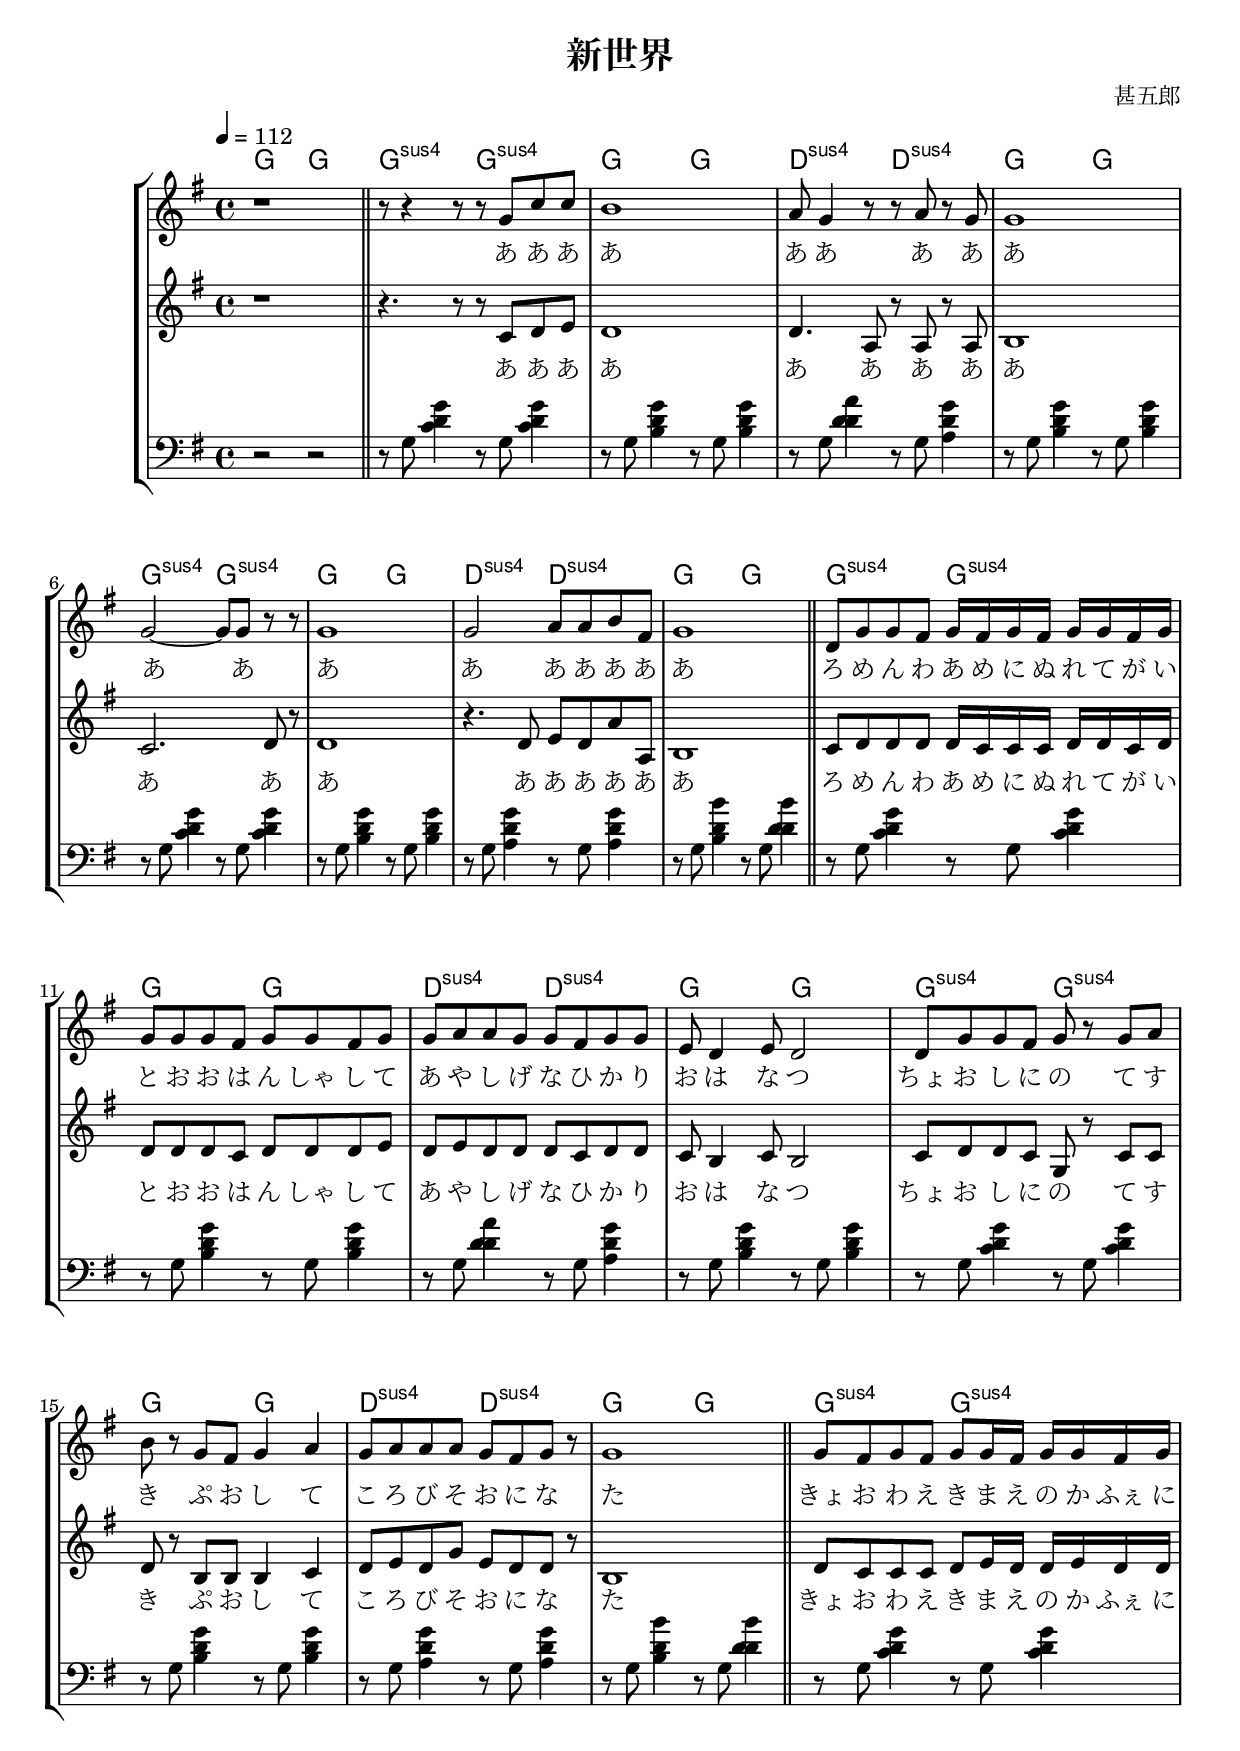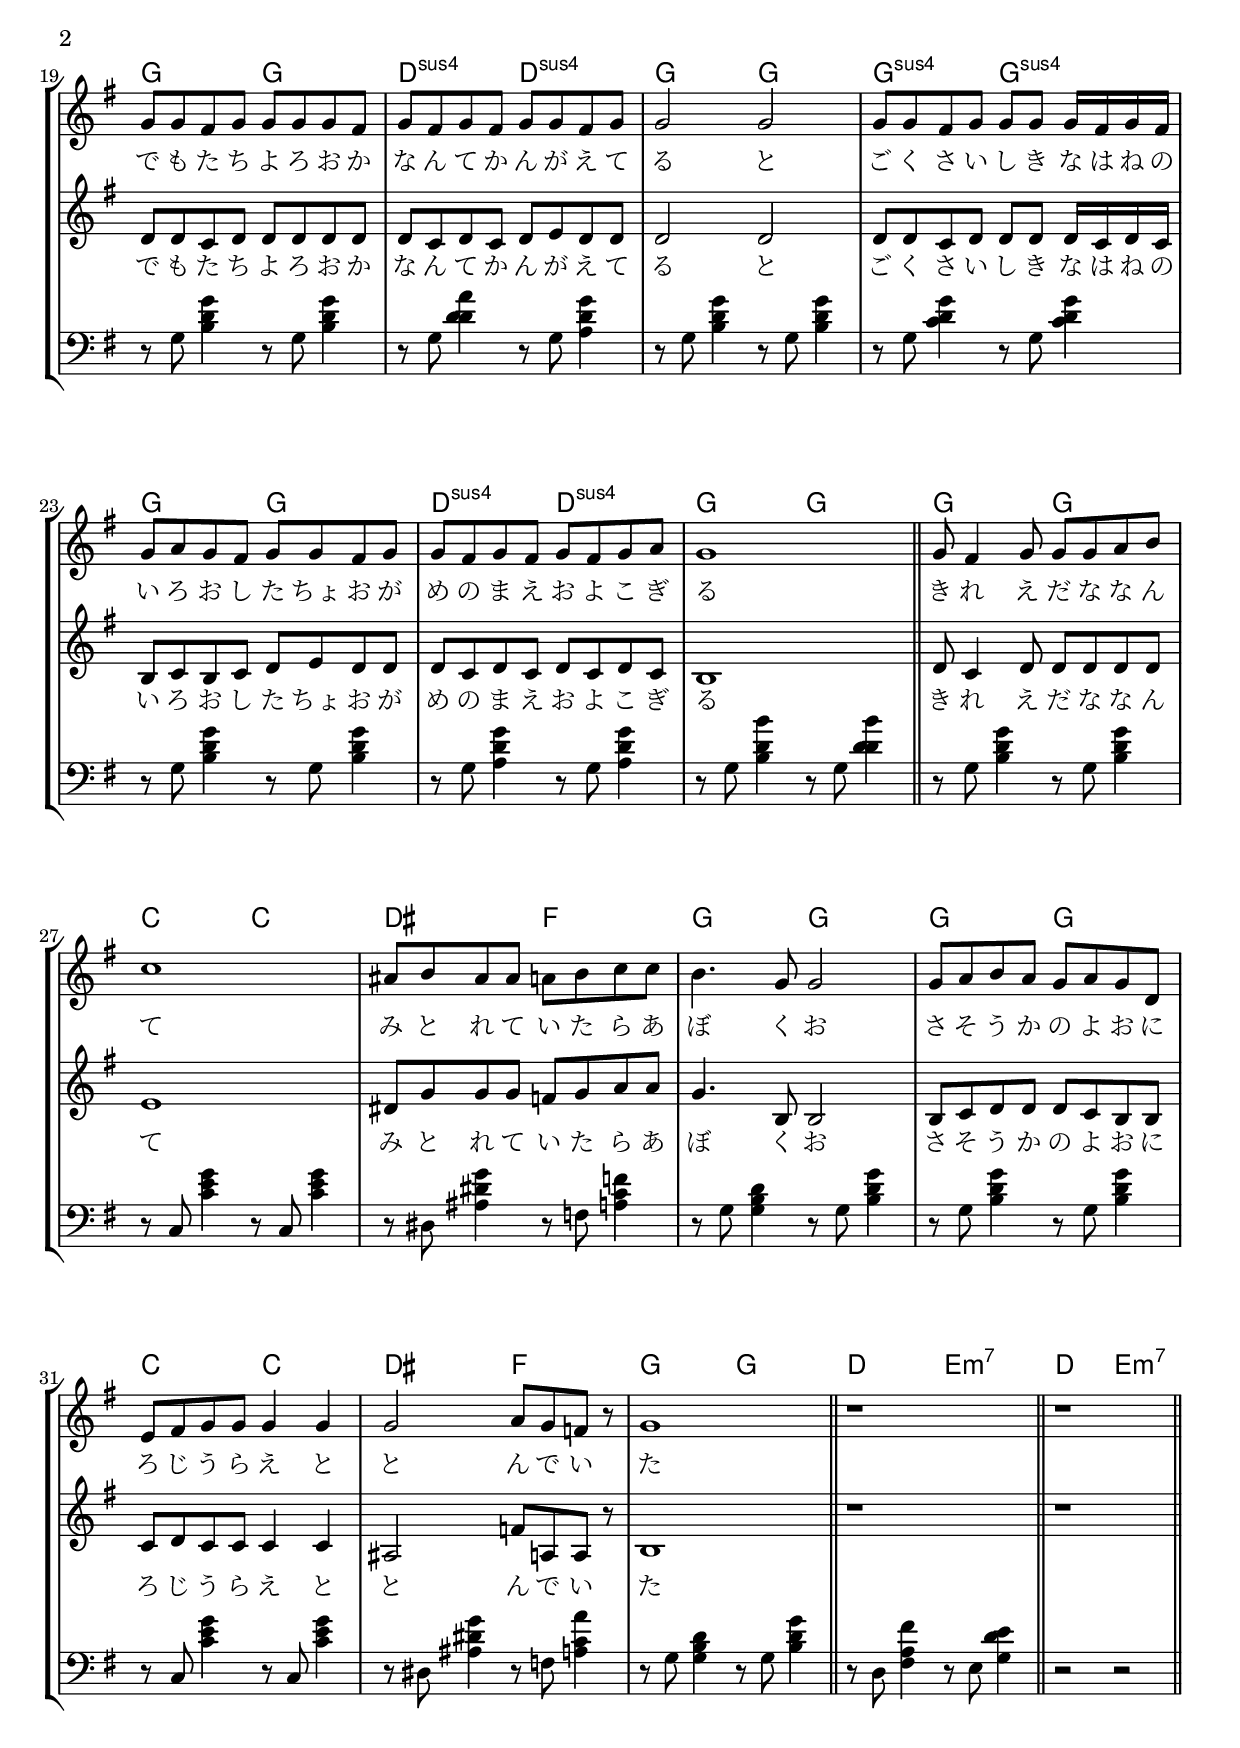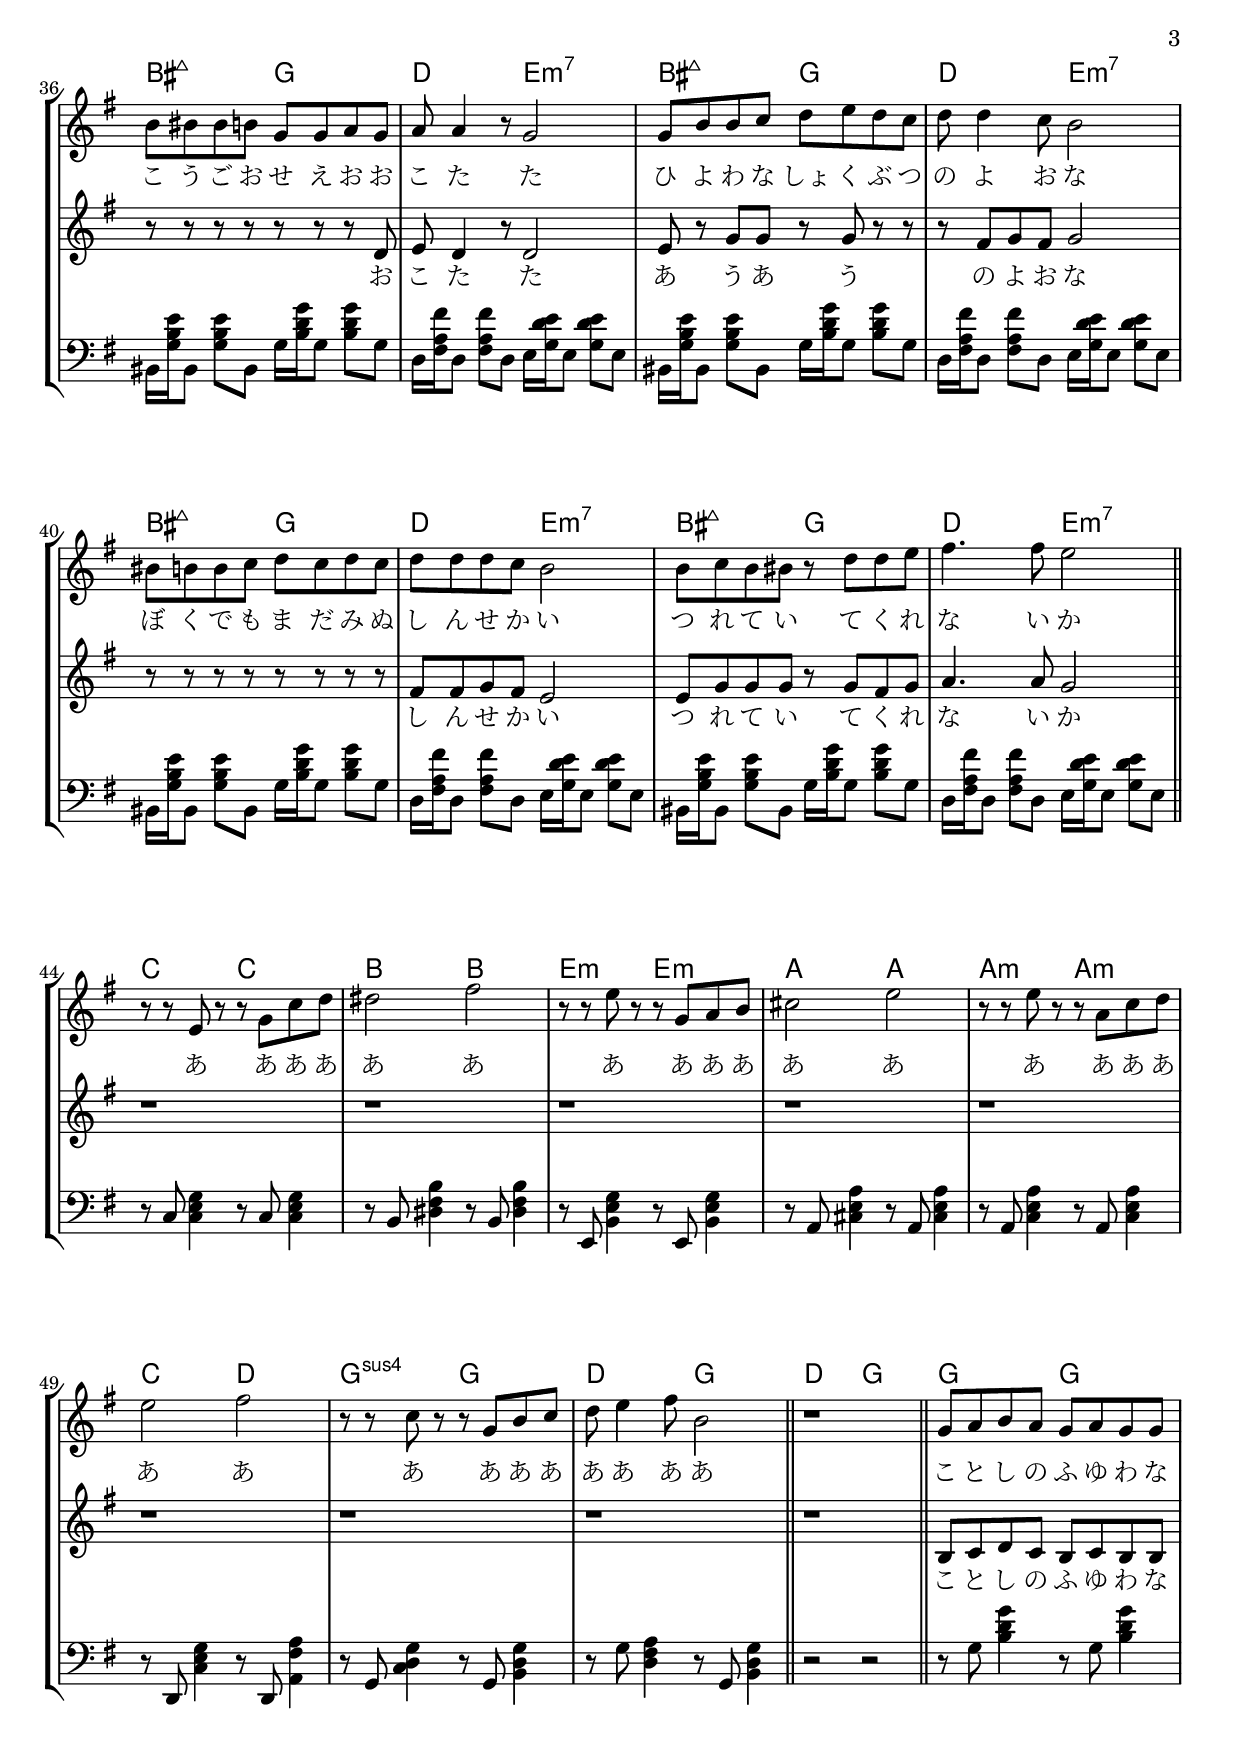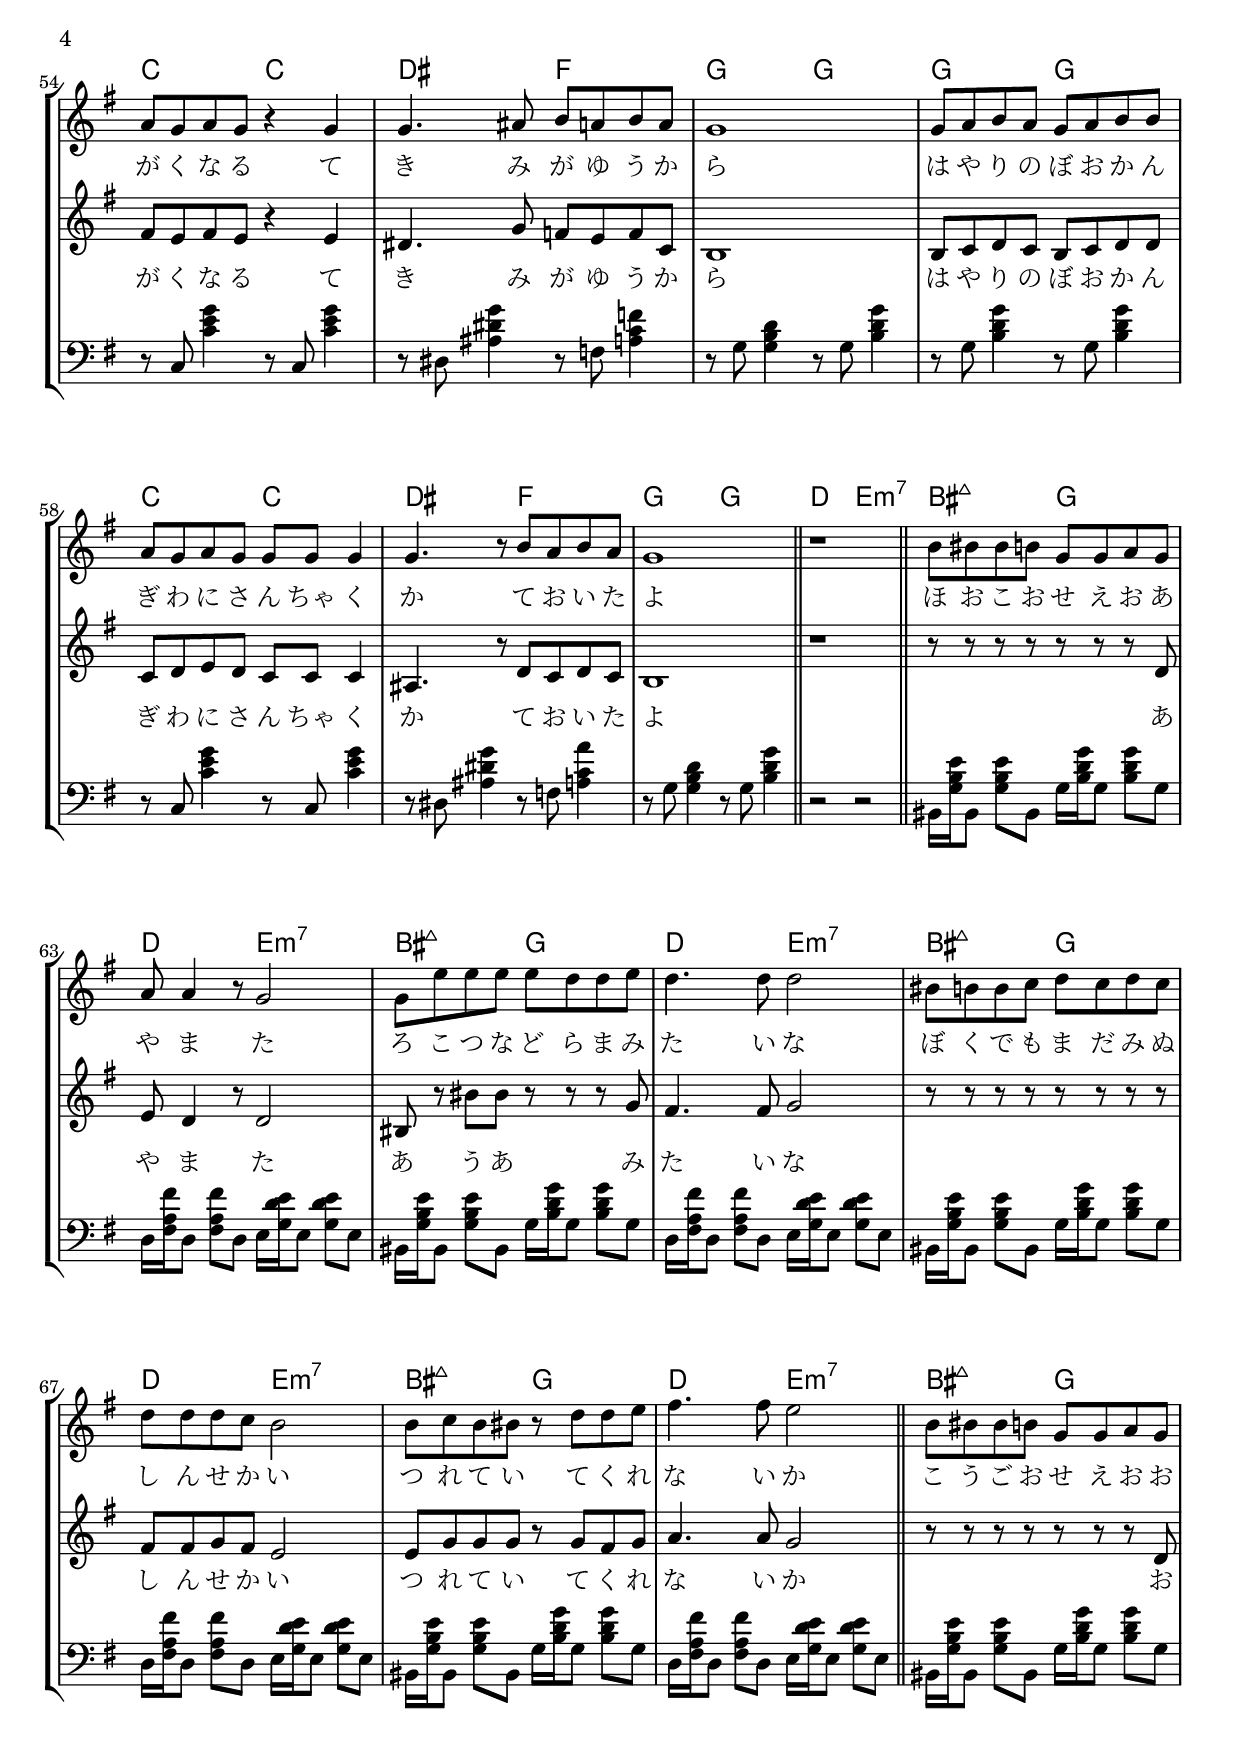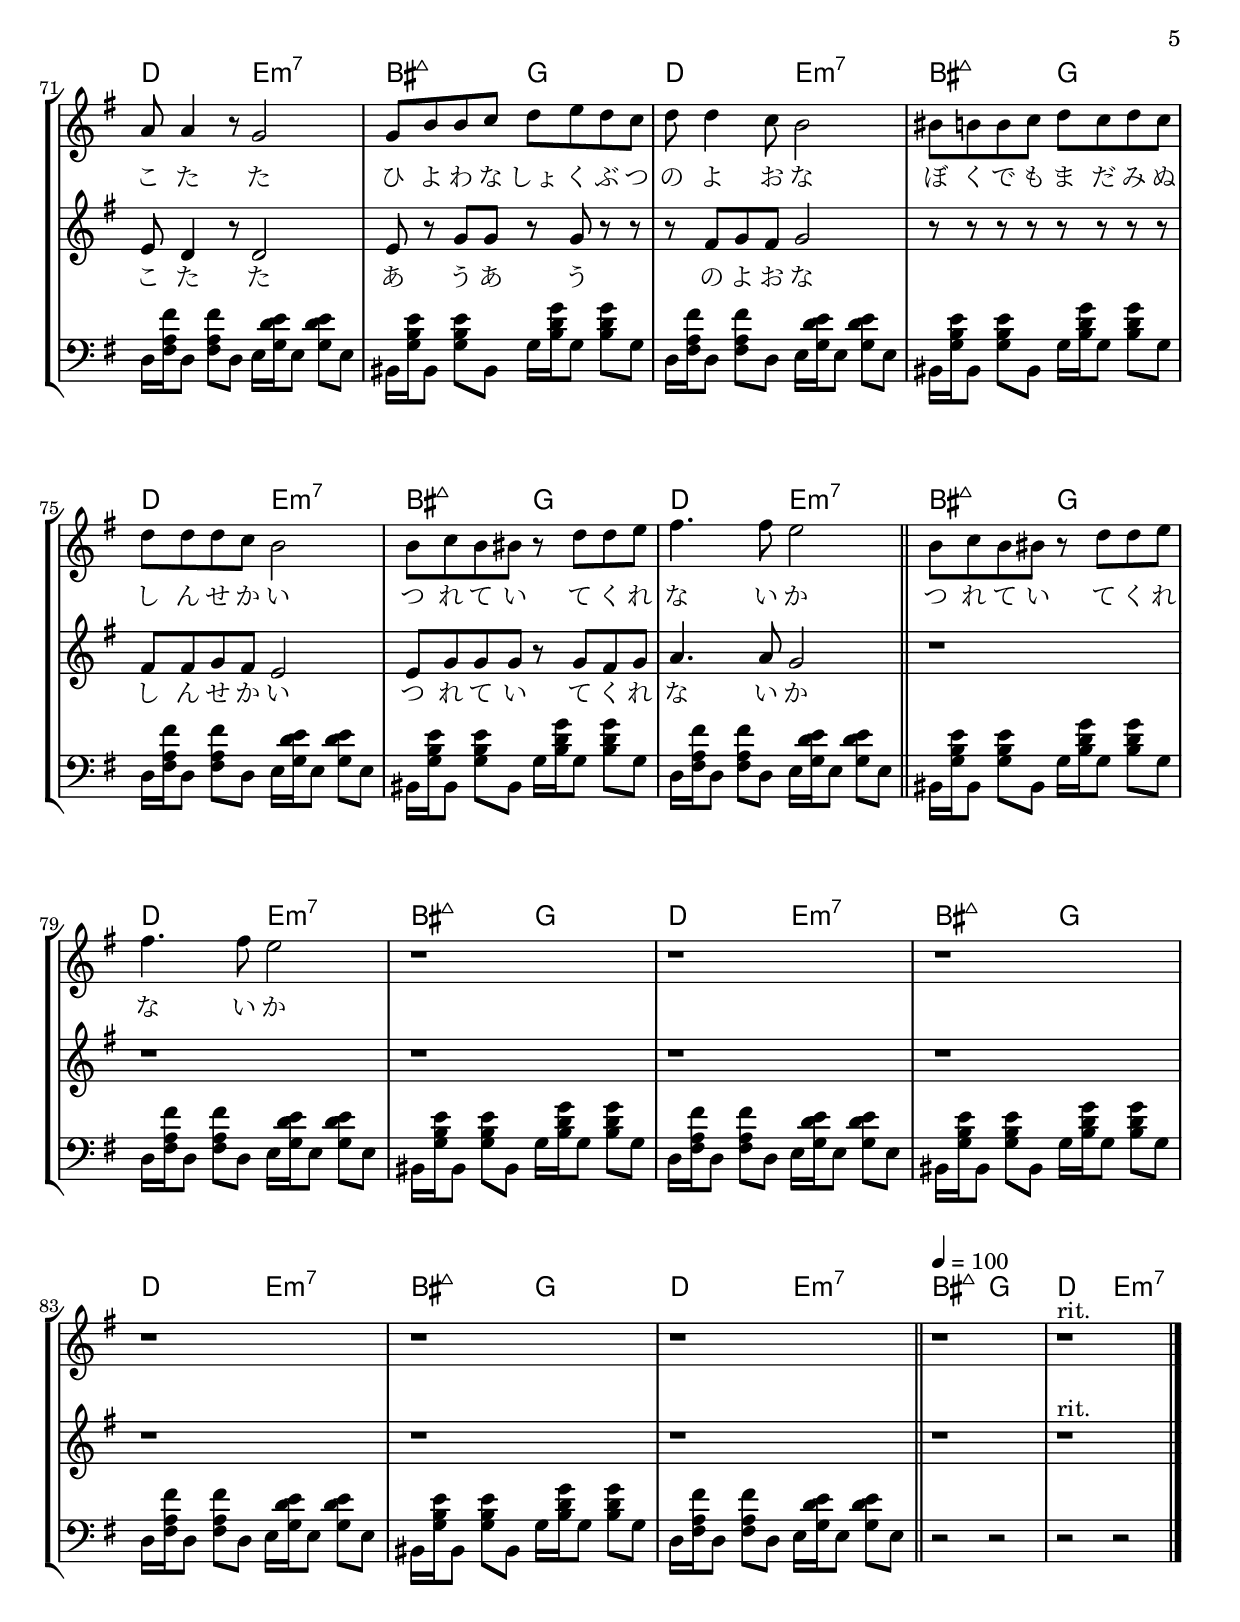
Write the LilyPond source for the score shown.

\version "2.12.1"

\header {
	title = \markup {新世界}
	composer = \markup \center-column {甚五郎}
}

harmony = \chordmode {
	g2 g 

	g:sus4 g:sus4 g g d:sus4 d:sus4 g g g:sus4 g:sus4 g g d:sus4 d:sus4 g g 

	g:sus4 g:sus4 g g d:sus4 d:sus4 g g g:sus4 g:sus4 g g d:sus4 d:sus4 g g 

	g:sus4 g:sus4 g g d:sus4 d:sus4 g g g:sus4 g:sus4 g g d:sus4 d:sus4 g g 

	g g c c dis f g g g g c c dis f g g 

	d e:min7 

	d e:min7 

	bis:maj7 g d e:min7 bis:maj7 g d e:min7 bis:maj7 g d e:min7 bis:maj7 g d e:min7 

	c c b b e:m e:m a a a:m a:m c d g:sus4 g d g 

	d g 

	g g c c dis f g g g g c c dis f g g 

	d e:min7 

	bis:maj7 g d e:min7 bis:maj7 g d e:min7 bis:maj7 g d e:min7 bis:maj7 g d e:min7 

	bis:maj7 g d e:min7 bis:maj7 g d e:min7 bis:maj7 g d e:min7 bis:maj7 g d e:min7 

	bis:maj7 g d e:min7 bis:maj7 g d e:min7 bis:maj7 g d e:min7 bis:maj7 g d e:min7 

	bis:maj7 g d e:min7 
}

melody = {
	\key g \major
	\tempo 4 = 112
	r1   
	\set Staff.midiInstrument = #"Overdriven Guitar"
	r8  r4  r8  r8  g'8  c''8  c''8 
	b'1 
	a'8  g'4  r8  r8  a'8  r8  g'8 
	g'1 
	g'2~g'8  g'8  r8  r8 
	g'1 
	g'2  a'8  a'8  b'8  fis'8 
	g'1
	\set Staff.midiInstrument = #"mmi0.40"
	d'8  g'8  g'8  fis'8  g'16  fis'16  g'16  fis'16  g'16  g'16  fis'16  g'16 
	g'8  g'8  g'8  fis'8  g'8  g'8  fis'8  g'8 
	g'8  a'8  a'8  g'8  g'8  fis'8  g'8  g'8 
	e'8  d'4  e'8  d'2 
	d'8  g'8  g'8  fis'8  g'8  r8  g'8  a'8 
	b'8  r8  g'8  fis'8  g'4  a'4 
	g'8  a'8  a'8  a'8  g'8  fis'8  g'8  r8 
	g'1
	\set Staff.midiInstrument = #"mmi0.40"
	g'8  fis'8  g'8  fis'8  g'8  g'16  fis'16  g'16  g'16  fis'16  g'16 
	g'8  g'8  fis'8  g'8  g'8  g'8  g'8  fis'8 
	g'8  fis'8  g'8  fis'8  g'8  g'8  fis'8  g'8 
	g'2  g'2 
	g'8  g'8  fis'8  g'8  g'8  g'8  g'16  fis'16  g'16  fis'16 
	g'8  a'8  g'8  fis'8  g'8  g'8  fis'8  g'8 
	g'8  fis'8  g'8  fis'8  g'8  fis'8  g'8  a'8 
	g'1
	\set Staff.midiInstrument = #"mmi0.40"
	g'8  fis'4  g'8  g'8  g'8  a'8  b'8 
	c''1 
	ais'8  b'8  ais'8  ais'8  a'8  b'8  c''8  c''8 
	b'4.  g'8  g'2 
	g'8  a'8  b'8  a'8  g'8  a'8  g'8  d'8 
	e'8  fis'8  g'8  g'8  g'4  g'4 
	g'2  a'8  g'8  f'8  r8 
	g'1
	r1   
	r1   
	\set Staff.midiInstrument = #"mmi0.40"
	b'8  bis'8  bis'8  b'8  g'8  g'8  a'8  g'8 
	a'8  a'4  r8  g'2 
	g'8  b'8  b'8  c''8  d''8  e''8  d''8  c''8 
	d''8  d''4  c''8  b'2 
	bis'8  b'8  b'8  c''8  d''8  c''8  d''8  c''8 
	d''8  d''8  d''8  c''8  b'2 
	b'8  c''8  b'8  bis'8  r8  d''8  d''8  e''8 
	fis''4.  fis''8  e''2
	\set Staff.midiInstrument = #"Pad 1 (new age)"
	r8  r8  e'8  r8  r8  g'8  c''8  d''8 
	dis''2  fis''2 
	r8  r8  e''8  r8  r8  g'8  a'8  b'8 
	cis''2  e''2 
	r8  r8  e''8  r8  r8  a'8  c''8  d''8 
	e''2  fis''2 
	r8  r8  c''8  r8  r8  g'8  b'8  c''8 
	d''8  e''4  fis''8  b'2
	r1   
	\set Staff.midiInstrument = #"mmi0.40"
	g'8  a'8  b'8  a'8  g'8  a'8  g'8  g'8 
	a'8  g'8  a'8  g'8  r4  g'4 
	g'4.  ais'8  b'8  a'8  b'8  a'8 
	g'1 
	g'8  a'8  b'8  a'8  g'8  a'8  b'8  b'8 
	a'8  g'8  a'8  g'8  g'8  g'8  g'4 
	g'4.  r8  b'8  a'8  b'8  a'8 
	g'1
	r1   
	\set Staff.midiInstrument = #"mmi0.40"
	b'8  bis'8  bis'8  b'8  g'8  g'8  a'8  g'8 
	a'8  a'4  r8  g'2 
	g'8  e''8  e''8  e''8  e''8  d''8  d''8  e''8 
	d''4.  d''8  d''2 
	bis'8  b'8  b'8  c''8  d''8  c''8  d''8  c''8 
	d''8  d''8  d''8  c''8  b'2 
	b'8  c''8  b'8  bis'8  r8  d''8  d''8  e''8 
	fis''4.  fis''8  e''2
	\set Staff.midiInstrument = #"mmi0.40"
	b'8  bis'8  bis'8  b'8  g'8  g'8  a'8  g'8 
	a'8  a'4  r8  g'2 
	g'8  b'8  b'8  c''8  d''8  e''8  d''8  c''8 
	d''8  d''4  c''8  b'2 
	bis'8  b'8  b'8  c''8  d''8  c''8  d''8  c''8 
	d''8  d''8  d''8  c''8  b'2 
	b'8  c''8  b'8  bis'8  r8  d''8  d''8  e''8 
	fis''4.  fis''8  e''2
	\set Staff.midiInstrument = #"mmi0.40"
	b'8  c''8  b'8  bis'8  r8  d''8  d''8  e''8 
	fis''4.  fis''8  e''2
	r1 r1 r1 r1 r1 r1 	\tempo 4 = 100
	r1 | r1^"rit." \bar "|."
}

words = \lyricmode {
	
	あ  あ  あ  あ  あ  あ  あ  あ  あ  あ  あ  あ  あ  あ  あ  あ  あ  あ  
	ろ  め  ん  わ  あ  め  に  ぬ  れ  て  が  い  と  お  お  は  ん  しゃ  し  て  あ  や  し  げ  な  ひ  か  り  お  は  な  つ  ちょ  お  し  に  の  て  す  き  ぷ  お  し  て  こ  ろ  び  そ  お  に  な  た  
	きょ  お  わ  え  き  ま  え  の  か  ふぇ  に  で  も  た  ち  よ  ろ  お  か  な  ん  て  か  ん  が  え  て  る  と  ご  く  さ  い  し  き  な  は  ね  の  い  ろ  お  し  た  ちょ  お  が  め  の  ま  え  お  よ  こ  ぎ  る  
	き  れ  え  だ  な  な  ん  て  み  と  れ  て  い  た  ら  あ  ぼ  く  お  さ  そ  う  か  の  よ  お  に  ろ  じ  う  ら  え  と  と  ん  で  い  た  
	
	
	こ  う  ご  お  せ  え  お  お  こ  た  た  ひ  よ  わ  な  しょ  く  ぶ  つ  の  よ  お  な  ぼ  く  で  も  ま  だ  み  ぬ  し  ん  せ  か  い  つ  れ  て  い  て  く  れ  な  い  か  
	あ  あ  あ  あ  あ  あ  あ  あ  あ  あ  あ  あ  あ  あ  あ  あ  あ  あ  あ  あ  あ  あ  あ  あ  あ  あ  
	
	こ  と  し  の  ふ  ゆ  わ  な  が  く  な  る  て  き  み  が  ゆ  う  か  ら  は  や  り  の  ぼ  お  か  ん  ぎ  わ  に  さ  ん  ちゃ  く  か  て  お  い  た  よ  
	
	ほ  お  こ  お  せ  え  お  あ  や  ま  た  ろ  こ  つ  な  ど  ら  ま  み  た  い  な  ぼ  く  で  も  ま  だ  み  ぬ  し  ん  せ  か  い  つ  れ  て  い  て  く  れ  な  い  か  
	こ  う  ご  お  せ  え  お  お  こ  た  た  ひ  よ  わ  な  しょ  く  ぶ  つ  の  よ  お  な  ぼ  く  で  も  ま  だ  み  ぬ  し  ん  せ  か  い  つ  れ  て  い  て  く  れ  な  い  か  
	つ  れ  て  い  て  く  れ  な  い  か  
	
}

secondmelody = {
	\key g \major
	\tempo 4 = 112
	r1   
	\set Staff.midiInstrument = #"Overdriven Guitar"
	r4.  r8  r8  c'8  d'8  e'8 
	d'1 
	d'4.  a8  r8  a8  r8  a8 
	b1 
	c'2.  d'8  r8 
	d'1 
	r4.  d'8  e'8  d'8  a'8  a8 
	b1
	\set Staff.midiInstrument = #"mmi0.38"
	c'8  d'8  d'8  d'8  d'16  c'16  c'16  c'16  d'16  d'16  c'16  d'16 
	d'8  d'8  d'8  c'8  d'8  d'8  d'8  e'8 
	d'8  e'8  d'8  d'8  d'8  c'8  d'8  d'8 
	c'8  b4  c'8  b2 
	c'8  d'8  d'8  c'8  g8  r8  c'8  c'8 
	d'8  r8  b8  b8  b4  c'4 
	d'8  e'8  d'8  g'8  e'8  d'8  d'8  r8 
	b1
	\set Staff.midiInstrument = #"mmi0.38"
	d'8  c'8  c'8  c'8  d'8  e'16  d'16  d'16  e'16  d'16  d'16 
	d'8  d'8  c'8  d'8  d'8  d'8  d'8  d'8 
	d'8  c'8  d'8  c'8  d'8  e'8  d'8  d'8 
	d'2  d'2 
	d'8  d'8  c'8  d'8  d'8  d'8  d'16  c'16  d'16  c'16 
	b8  c'8  b8  c'8  d'8  e'8  d'8  d'8 
	d'8  c'8  d'8  c'8  d'8  c'8  d'8  c'8 
	b1
	\set Staff.midiInstrument = #"mmi0.38"
	d'8  c'4  d'8  d'8  d'8  d'8  d'8 
	e'1 
	dis'8  g'8  g'8  g'8  f'8  g'8  a'8  a'8 
	g'4.  b8  b2 
	b8  c'8  d'8  d'8  d'8  c'8  b8  b8 
	c'8  d'8  c'8  c'8  c'4  c'4 
	ais2  f'8  a8  a8  r8 
	b1
	r1   
	r1   
	\set Staff.midiInstrument = #"mmi0.38"
	r8  r8  r8  r8  r8  r8  r8  d'8 
	e'8  d'4  r8  d'2 
	e'8  r8  g'8  g'8  r8  g'8  r8  r8 
	r8  fis'8  g'8  fis'8  g'2 
	r8  r8  r8  r8  r8  r8  r8  r8 
	fis'8  fis'8  g'8  fis'8  e'2 
	e'8  g'8  g'8  g'8  r8  g'8  fis'8  g'8 
	a'4.  a'8  g'2
	r1 | r1 | r1 | r1 | r1 | r1 | r1 | r1   
	r1   
	\set Staff.midiInstrument = #"mmi0.38"
	b8  c'8  d'8  c'8  b8  c'8  b8  b8 
	fis'8  e'8  fis'8  e'8  r4  e'4 
	dis'4.  g'8  f'8  e'8  f'8  c'8 
	b1 
	b8  c'8  d'8  c'8  b8  c'8  d'8  d'8 
	c'8  d'8  e'8  d'8  c'8  c'8  c'4 
	ais4.  r8  d'8  c'8  d'8  c'8 
	b1
	r1   
	\set Staff.midiInstrument = #"mmi0.38"
	r8  r8  r8  r8  r8  r8  r8  d'8 
	e'8  d'4  r8  d'2 
	bis8  r8  bis'8  bis'8  r8  r8  r8  g'8 
	fis'4.  fis'8  g'2 
	r8  r8  r8  r8  r8  r8  r8  r8 
	fis'8  fis'8  g'8  fis'8  e'2 
	e'8  g'8  g'8  g'8  r8  g'8  fis'8  g'8 
	a'4.  a'8  g'2
	\set Staff.midiInstrument = #"mmi0.38"
	r8  r8  r8  r8  r8  r8  r8  d'8 
	e'8  d'4  r8  d'2 
	e'8  r8  g'8  g'8  r8  g'8  r8  r8 
	r8  fis'8  g'8  fis'8  g'2 
	r8  r8  r8  r8  r8  r8  r8  r8 
	fis'8  fis'8  g'8  fis'8  e'2 
	e'8  g'8  g'8  g'8  r8  g'8  fis'8  g'8 
	a'4.  a'8  g'2
	r1 | r1 | r1 | r1 | r1 | r1 | r1 | r1   
	\tempo 4 = 100
	r1 | r1^"rit." \bar "|."
}

secondwords = \lyricmode {
	
	あ  あ  あ  あ  あ  あ  あ  あ  あ  あ  あ  あ  あ  あ  あ  あ  あ  あ  
	ろ  め  ん  わ  あ  め  に  ぬ  れ  て  が  い  と  お  お  は  ん  しゃ  し  て  あ  や  し  げ  な  ひ  か  り  お  は  な  つ  ちょ  お  し  に  の  て  す  き  ぷ  お  し  て  こ  ろ  び  そ  お  に  な  た  
	きょ  お  わ  え  き  ま  え  の  か  ふぇ  に  で  も  た  ち  よ  ろ  お  か  な  ん  て  か  ん  が  え  て  る  と  ご  く  さ  い  し  き  な  は  ね  の  い  ろ  お  し  た  ちょ  お  が  め  の  ま  え  お  よ  こ  ぎ  る  
	き  れ  え  だ  な  な  ん  て  み  と  れ  て  い  た  ら  あ  ぼ  く  お  さ  そ  う  か  の  よ  お  に  ろ  じ  う  ら  え  と  と  ん  で  い  た  
	
	
	お  こ  た  た  あ  う  あ  う  の  よ  お  な  し  ん  せ  か  い  つ  れ  て  い  て  く  れ  な  い  か  
	
	
	こ  と  し  の  ふ  ゆ  わ  な  が  く  な  る  て  き  み  が  ゆ  う  か  ら  は  や  り  の  ぼ  お  か  ん  ぎ  わ  に  さ  ん  ちゃ  く  か  て  お  い  た  よ  
	
	あ  や  ま  た  あ  う  あ  み  た  い  な  し  ん  せ  か  い  つ  れ  て  い  て  く  れ  な  い  か  
	お  こ  た  た  あ  う  あ  う  の  よ  お  な  し  ん  せ  か  い  つ  れ  て  い  て  く  れ  な  い  か  
	
	
}

tempochange = {
	\tempo 4 = 112
	r1 \bar "||"
	\tempo 4 = 112
	r1 | r1 | r1 | r1 | r1 | r1 | r1 | r1 \bar "||"
	\tempo 4 = 112
	r1 | r1 | r1 | r1 | r1 | r1 | r1 | r1 \bar "||"
	\tempo 4 = 112
	r1 | r1 | r1 | r1 | r1 | r1 | r1 | r1 \bar "||"
	\tempo 4 = 112
	r1 | r1 | r1 | r1 | r1 | r1 | r1 | r1 \bar "||"
	\tempo 4 = 112
	r1 \bar "||"
	\tempo 4 = 112
	r1 \bar "||"
	\tempo 4 = 112
	r1 | r1 | r1 | r1 | r1 | r1 | r1 | r1 \bar "||"
	\tempo 4 = 112
	r1 | r1 | r1 | r1 | r1 | r1 | r1 | r1 \bar "||"
	\tempo 4 = 112
	r1 \bar "||"
	\tempo 4 = 112
	r1 | r1 | r1 | r1 | r1 | r1 | r1 | r1 \bar "||"
	\tempo 4 = 112
	r1 \bar "||"
	\tempo 4 = 112
	r1 | r1 | r1 | r1 | r1 | r1 | r1 | r1 \bar "||"
	\tempo 4 = 112
	r1 | r1 | r1 | r1 | r1 | r1 | r1 | r1 \bar "||"
	\tempo 4 = 112
	r1 | r1 | r1 | r1 | r1 | r1 | r1 | r1 \bar "||"
	\tempo 4 = 100
	r1 | \tempo 4 = 75 r2 \tempo 4 = 66 r2 \bar "|."
}

mainacc = {
	\clef bass
	\set Staff.midiInstrument = #"Acoustic grand"
	\key g \major
	\tempo 4 = 112
	r2
	r2
	\bar "||"

	\set Staff.midiInstrument = #"Fretless Bass"
	r8 g <c' d' g'>4
	r8 g <c' d' g'>4
	r8 g <b d' g'>4
	r8 g <b d' g'>4
	r8 g <d' d' a'>4
	r8 g <a d' g'>4
	r8 g <b d' g'>4
	r8 g <b d' g'>4
	r8 g <c' d' g'>4
	r8 g <c' d' g'>4
	r8 g <b d' g'>4
	r8 g <b d' g'>4
	r8 g <a d' g'>4
	r8 g <a d' g'>4
	r8 g <b d' b'>4
	r8 g <d' d' b'>4
	\bar "||"

	\set Staff.midiInstrument = #"Fretless Bass"
	r8 g <c' d' g'>4
	r8 g <c' d' g'>4
	r8 g <b d' g'>4
	r8 g <b d' g'>4
	r8 g <d' d' a'>4
	r8 g <a d' g'>4
	r8 g <b d' g'>4
	r8 g <b d' g'>4
	r8 g <c' d' g'>4
	r8 g <c' d' g'>4
	r8 g <b d' g'>4
	r8 g <b d' g'>4
	r8 g <a d' g'>4
	r8 g <a d' g'>4
	r8 g <b d' b'>4
	r8 g <d' d' b'>4
	\bar "||"

	\set Staff.midiInstrument = #"Fretless Bass"
	r8 g <c' d' g'>4
	r8 g <c' d' g'>4
	r8 g <b d' g'>4
	r8 g <b d' g'>4
	r8 g <d' d' a'>4
	r8 g <a d' g'>4
	r8 g <b d' g'>4
	r8 g <b d' g'>4
	r8 g <c' d' g'>4
	r8 g <c' d' g'>4
	r8 g <b d' g'>4
	r8 g <b d' g'>4
	r8 g <a d' g'>4
	r8 g <a d' g'>4
	r8 g <b d' b'>4
	r8 g <d' d' b'>4
	\bar "||"

	\set Staff.midiInstrument = #"Fretless Bass"
	r8 g <b d' g'>4
	r8 g <b d' g'>4
	r8 c <c' e' g'>4
	r8 c <c' e' g'>4
	r8 dis <ais dis' g'>4
	r8 f <a c' f'>4
	r8 g <g b d'>4
	r8 g <b d' g'>4
	r8 g <b d' g'>4
	r8 g <b d' g'>4
	r8 c <c' e' g'>4
	r8 c <c' e' g'>4
	r8 dis <ais dis' g'>4
	r8 f <a c' a'>4
	r8 g <g b d'>4
	r8 g <b d' g'>4
	\bar "||"

	\set Staff.midiInstrument = #"Fretless Bass"
	r8 d <fis a fis'>4
	r8 e <g d' e'>4
	\bar "||"

	\set Staff.midiInstrument = #"Acoustic grand"
	r2
	r2
	\bar "||"

	\set Staff.midiInstrument = #"Fretless Bass"
	bis,16 <g b e'>16 bis,8 <g b e'>8 bis,8
	g16 <b d' g'>16 g8 <b d' g'>8 g8
	d16 <fis a fis'>16 d8 <fis a fis'>8 d8
	e16 <g d' e'>16 e8 <g d' e'>8 e8
	bis,16 <g b e'>16 bis,8 <g b e'>8 bis,8
	g16 <b d' g'>16 g8 <b d' g'>8 g8
	d16 <fis a fis'>16 d8 <fis a fis'>8 d8
	e16 <g d' e'>16 e8 <g d' e'>8 e8
	bis,16 <g b e'>16 bis,8 <g b e'>8 bis,8
	g16 <b d' g'>16 g8 <b d' g'>8 g8
	d16 <fis a fis'>16 d8 <fis a fis'>8 d8
	e16 <g d' e'>16 e8 <g d' e'>8 e8
	bis,16 <g b e'>16 bis,8 <g b e'>8 bis,8
	g16 <b d' g'>16 g8 <b d' g'>8 g8
	d16 <fis a fis'>16 d8 <fis a fis'>8 d8
	e16 <g d' e'>16 e8 <g d' e'>8 e8
	\bar "||"

	\set Staff.midiInstrument = #"Fretless Bass"
	r8 c <c e g>4
	r8 c <c e g>4
	r8 b, <dis fis b>4
	r8 b, <dis fis b>4
	r8 e, <b, e g>4
	r8 e, <b, e g>4
	r8 a, <cis e a>4
	r8 a, <cis e a>4
	r8 a, <c e a>4
	r8 a, <c e a>4
	r8 d, <c e g>4
	r8 d, <a, fis a>4
	r8 g, <c d g>4
	r8 g, <b, d g>4
	r8 g <d fis a>4
	r8 g, <b, d g>4
	\bar "||"

	\set Staff.midiInstrument = #"Acoustic grand"
	r2
	r2
	\bar "||"

	\set Staff.midiInstrument = #"Fretless Bass"
	r8 g <b d' g'>4
	r8 g <b d' g'>4
	r8 c <c' e' g'>4
	r8 c <c' e' g'>4
	r8 dis <ais dis' g'>4
	r8 f <a c' f'>4
	r8 g <g b d'>4
	r8 g <b d' g'>4
	r8 g <b d' g'>4
	r8 g <b d' g'>4
	r8 c <c' e' g'>4
	r8 c <c' e' g'>4
	r8 dis <ais dis' g'>4
	r8 f <a c' a'>4
	r8 g <g b d'>4
	r8 g <b d' g'>4
	\bar "||"

	\set Staff.midiInstrument = #"Acoustic grand"
	r2
	r2
	\bar "||"

	\set Staff.midiInstrument = #"Fretless Bass"
	bis,16 <g b e'>16 bis,8 <g b e'>8 bis,8
	g16 <b d' g'>16 g8 <b d' g'>8 g8
	d16 <fis a fis'>16 d8 <fis a fis'>8 d8
	e16 <g d' e'>16 e8 <g d' e'>8 e8
	bis,16 <g b e'>16 bis,8 <g b e'>8 bis,8
	g16 <b d' g'>16 g8 <b d' g'>8 g8
	d16 <fis a fis'>16 d8 <fis a fis'>8 d8
	e16 <g d' e'>16 e8 <g d' e'>8 e8
	bis,16 <g b e'>16 bis,8 <g b e'>8 bis,8
	g16 <b d' g'>16 g8 <b d' g'>8 g8
	d16 <fis a fis'>16 d8 <fis a fis'>8 d8
	e16 <g d' e'>16 e8 <g d' e'>8 e8
	bis,16 <g b e'>16 bis,8 <g b e'>8 bis,8
	g16 <b d' g'>16 g8 <b d' g'>8 g8
	d16 <fis a fis'>16 d8 <fis a fis'>8 d8
	e16 <g d' e'>16 e8 <g d' e'>8 e8
	\bar "||"

	\set Staff.midiInstrument = #"Fretless Bass"
	bis,16 <g b e'>16 bis,8 <g b e'>8 bis,8
	g16 <b d' g'>16 g8 <b d' g'>8 g8
	d16 <fis a fis'>16 d8 <fis a fis'>8 d8
	e16 <g d' e'>16 e8 <g d' e'>8 e8
	bis,16 <g b e'>16 bis,8 <g b e'>8 bis,8
	g16 <b d' g'>16 g8 <b d' g'>8 g8
	d16 <fis a fis'>16 d8 <fis a fis'>8 d8
	e16 <g d' e'>16 e8 <g d' e'>8 e8
	bis,16 <g b e'>16 bis,8 <g b e'>8 bis,8
	g16 <b d' g'>16 g8 <b d' g'>8 g8
	d16 <fis a fis'>16 d8 <fis a fis'>8 d8
	e16 <g d' e'>16 e8 <g d' e'>8 e8
	bis,16 <g b e'>16 bis,8 <g b e'>8 bis,8
	g16 <b d' g'>16 g8 <b d' g'>8 g8
	d16 <fis a fis'>16 d8 <fis a fis'>8 d8
	e16 <g d' e'>16 e8 <g d' e'>8 e8
	\bar "||"

	\set Staff.midiInstrument = #"Fretless Bass"
	bis,16 <g b e'>16 bis,8 <g b e'>8 bis,8
	g16 <b d' g'>16 g8 <b d' g'>8 g8
	d16 <fis a fis'>16 d8 <fis a fis'>8 d8
	e16 <g d' e'>16 e8 <g d' e'>8 e8
	bis,16 <g b e'>16 bis,8 <g b e'>8 bis,8
	g16 <b d' g'>16 g8 <b d' g'>8 g8
	d16 <fis a fis'>16 d8 <fis a fis'>8 d8
	e16 <g d' e'>16 e8 <g d' e'>8 e8
	bis,16 <g b e'>16 bis,8 <g b e'>8 bis,8
	g16 <b d' g'>16 g8 <b d' g'>8 g8
	d16 <fis a fis'>16 d8 <fis a fis'>8 d8
	e16 <g d' e'>16 e8 <g d' e'>8 e8
	bis,16 <g b e'>16 bis,8 <g b e'>8 bis,8
	g16 <b d' g'>16 g8 <b d' g'>8 g8
	d16 <fis a fis'>16 d8 <fis a fis'>8 d8
	e16 <g d' e'>16 e8 <g d' e'>8 e8
	\bar "||"

	\set Staff.midiInstrument = #"Acoustic grand"
	\tempo 4 = 100
	r2
	r2
	r2
	r2
	\bar "|."
}

subacc = {
	\clef bass
	\set Staff.midiInstrument = #"Acoustic grand"
	\key g \major
	\tempo 4 = 112
	r2
	r2
	\bar "||"

	\set Staff.midiInstrument = #"Kalimba"
	g8 g'16 d'16   c'16 d'16 g'16 d'16
	g8 g'16 d'16   c'16 d'16 g'16 d'16
	g8 g'16 d'16   b16 d'16 g'16 d'16
	g8 g'16 d'16   b16 d'16 g'16 d'16
	g8 a'16 d'16   d'16 d'16 a'16 d'16
	g8 g'16 d'16   a16 d'16 g'16 d'16
	g8 g'16 d'16   b16 d'16 g'16 d'16
	g8 g'16 d'16   b16 d'16 g'16 d'16
	g8 g'16 d'16   c'16 d'16 g'16 d'16
	g8 g'16 d'16   c'16 d'16 g'16 d'16
	g8 g'16 d'16   b16 d'16 g'16 d'16
	g8 g'16 d'16   b16 d'16 g'16 d'16
	g8 g'16 d'16   a16 d'16 g'16 d'16
	g8 g'16 d'16   a16 d'16 g'16 d'16
	g8 b'16 d'16   b16 d'16 b'16 d'16
	g8 b'16 d'16   d'16 d'16 b'16 d'16
	\bar "||"

	\set Staff.midiInstrument = #"Kalimba"
	g8 g'16 d'16   c'16 d'16 g'16 d'16
	g8 g'16 d'16   c'16 d'16 g'16 d'16
	g8 g'16 d'16   b16 d'16 g'16 d'16
	g8 g'16 d'16   b16 d'16 g'16 d'16
	g8 a'16 d'16   d'16 d'16 a'16 d'16
	g8 g'16 d'16   a16 d'16 g'16 d'16
	g8 g'16 d'16   b16 d'16 g'16 d'16
	g8 g'16 d'16   b16 d'16 g'16 d'16
	g8 g'16 d'16   c'16 d'16 g'16 d'16
	g8 g'16 d'16   c'16 d'16 g'16 d'16
	g8 g'16 d'16   b16 d'16 g'16 d'16
	g8 g'16 d'16   b16 d'16 g'16 d'16
	g8 g'16 d'16   a16 d'16 g'16 d'16
	g8 g'16 d'16   a16 d'16 g'16 d'16
	g8 b'16 d'16   b16 d'16 b'16 d'16
	g8 b'16 d'16   d'16 d'16 b'16 d'16
	\bar "||"

	\set Staff.midiInstrument = #"Kalimba"
	g8 g'16 d'16   c'16 d'16 g'16 d'16
	g8 g'16 d'16   c'16 d'16 g'16 d'16
	g8 g'16 d'16   b16 d'16 g'16 d'16
	g8 g'16 d'16   b16 d'16 g'16 d'16
	g8 a'16 d'16   d'16 d'16 a'16 d'16
	g8 g'16 d'16   a16 d'16 g'16 d'16
	g8 g'16 d'16   b16 d'16 g'16 d'16
	g8 g'16 d'16   b16 d'16 g'16 d'16
	g8 g'16 d'16   c'16 d'16 g'16 d'16
	g8 g'16 d'16   c'16 d'16 g'16 d'16
	g8 g'16 d'16   b16 d'16 g'16 d'16
	g8 g'16 d'16   b16 d'16 g'16 d'16
	g8 g'16 d'16   a16 d'16 g'16 d'16
	g8 g'16 d'16   a16 d'16 g'16 d'16
	g8 b'16 d'16   b16 d'16 b'16 d'16
	g8 b'16 d'16   d'16 d'16 b'16 d'16
	\bar "||"

	\set Staff.midiInstrument = #"Kalimba"
	g8 g'16 d'16   b16 d'16 g'16 d'16
	g8 g'16 d'16   b16 d'16 g'16 d'16
	c8 g'16 e'16   c'16 e'16 g'16 e'16
	c8 g'16 e'16   c'16 e'16 g'16 e'16
	dis8 g'16 dis'16   ais16 dis'16 g'16 dis'16
	f8 f'16 c'16   a16 c'16 f'16 c'16
	g8 d'16 b16   g16 b16 d'16 b16
	g8 g'16 d'16   b16 d'16 g'16 d'16
	g8 g'16 d'16   b16 d'16 g'16 d'16
	g8 g'16 d'16   b16 d'16 g'16 d'16
	c8 g'16 e'16   c'16 e'16 g'16 e'16
	c8 g'16 e'16   c'16 e'16 g'16 e'16
	dis8 g'16 dis'16   ais16 dis'16 g'16 dis'16
	f8 a'16 c'16   a16 c'16 a'16 c'16
	g8 d'16 b16   g16 b16 d'16 b16
	g8 g'16 d'16   b16 d'16 g'16 d'16
	\bar "||"

	\set Staff.midiInstrument = #"Acoustic grand"
	r2
	r2
	\bar "||"

	\set Staff.midiInstrument = #"Acoustic grand"
	r2
	r2
	\bar "||"

	\set Staff.midiInstrument = #"Kalimba"
	bis,8 e'16 b16   g16 b16 e'16 b16
	g8 g'16 d'16   b16 d'16 g'16 d'16
	d8 fis'16 a16   fis16 a16 fis'16 a16
	e8 e'16 d'16   g16 d'16 e'16 d'16
	bis,8 e'16 b16   g16 b16 e'16 b16
	g8 g'16 d'16   b16 d'16 g'16 d'16
	d8 fis'16 a16   fis16 a16 fis'16 a16
	e8 e'16 d'16   g16 d'16 e'16 d'16
	bis,8 e'16 b16   g16 b16 e'16 b16
	g8 g'16 d'16   b16 d'16 g'16 d'16
	d8 fis'16 a16   fis16 a16 fis'16 a16
	e8 e'16 d'16   g16 d'16 e'16 d'16
	bis,8 e'16 b16   g16 b16 e'16 b16
	g8 g'16 d'16   b16 d'16 g'16 d'16
	d8 fis'16 a16   fis16 a16 fis'16 a16
	e8 e'16 d'16   g16 d'16 e'16 d'16
	\bar "||"

	\set Staff.midiInstrument = #"Kalimba"
	c8 g16 e16   c16 e16 g16 e16
	c8 g16 e16   c16 e16 g16 e16
	b,8 b16 fis16   dis16 fis16 b16 fis16
	b,8 b16 fis16   dis16 fis16 b16 fis16
	e,8 g16 e16   b,16 e16 g16 e16
	e,8 g16 e16   b,16 e16 g16 e16
	a,8 a16 e16   cis16 e16 a16 e16
	a,8 a16 e16   cis16 e16 a16 e16
	a,8 a16 e16   c16 e16 a16 e16
	a,8 a16 e16   c16 e16 a16 e16
	d,8 g16 e16   c16 e16 g16 e16
	d,8 a16 fis16   a,16 fis16 a16 fis16
	g,8 g16 d16   c16 d16 g16 d16
	g,8 g16 d16   b,16 d16 g16 d16
	g8 a16 fis16   d16 fis16 a16 fis16
	g,8 g16 d16   b,16 d16 g16 d16
	\bar "||"

	\set Staff.midiInstrument = #"Acoustic grand"
	r2
	r2
	\bar "||"

	\set Staff.midiInstrument = #"Kalimba"
	g8 g'16 d'16   b16 d'16 g'16 d'16
	g8 g'16 d'16   b16 d'16 g'16 d'16
	c8 g'16 e'16   c'16 e'16 g'16 e'16
	c8 g'16 e'16   c'16 e'16 g'16 e'16
	dis8 g'16 dis'16   ais16 dis'16 g'16 dis'16
	f8 f'16 c'16   a16 c'16 f'16 c'16
	g8 d'16 b16   g16 b16 d'16 b16
	g8 g'16 d'16   b16 d'16 g'16 d'16
	g8 g'16 d'16   b16 d'16 g'16 d'16
	g8 g'16 d'16   b16 d'16 g'16 d'16
	c8 g'16 e'16   c'16 e'16 g'16 e'16
	c8 g'16 e'16   c'16 e'16 g'16 e'16
	dis8 g'16 dis'16   ais16 dis'16 g'16 dis'16
	f8 a'16 c'16   a16 c'16 a'16 c'16
	g8 d'16 b16   g16 b16 d'16 b16
	g8 g'16 d'16   b16 d'16 g'16 d'16
	\bar "||"

	\set Staff.midiInstrument = #"Acoustic grand"
	r2
	r2
	\bar "||"

	\set Staff.midiInstrument = #"Kalimba"
	bis,8 e'16 b16   g16 b16 e'16 b16
	g8 g'16 d'16   b16 d'16 g'16 d'16
	d8 fis'16 a16   fis16 a16 fis'16 a16
	e8 e'16 d'16   g16 d'16 e'16 d'16
	bis,8 e'16 b16   g16 b16 e'16 b16
	g8 g'16 d'16   b16 d'16 g'16 d'16
	d8 fis'16 a16   fis16 a16 fis'16 a16
	e8 e'16 d'16   g16 d'16 e'16 d'16
	bis,8 e'16 b16   g16 b16 e'16 b16
	g8 g'16 d'16   b16 d'16 g'16 d'16
	d8 fis'16 a16   fis16 a16 fis'16 a16
	e8 e'16 d'16   g16 d'16 e'16 d'16
	bis,8 e'16 b16   g16 b16 e'16 b16
	g8 g'16 d'16   b16 d'16 g'16 d'16
	d8 fis'16 a16   fis16 a16 fis'16 a16
	e8 e'16 d'16   g16 d'16 e'16 d'16
	\bar "||"

	\set Staff.midiInstrument = #"Kalimba"
	bis,8 e'16 b16   g16 b16 e'16 b16
	g8 g'16 d'16   b16 d'16 g'16 d'16
	d8 fis'16 a16   fis16 a16 fis'16 a16
	e8 e'16 d'16   g16 d'16 e'16 d'16
	bis,8 e'16 b16   g16 b16 e'16 b16
	g8 g'16 d'16   b16 d'16 g'16 d'16
	d8 fis'16 a16   fis16 a16 fis'16 a16
	e8 e'16 d'16   g16 d'16 e'16 d'16
	bis,8 e'16 b16   g16 b16 e'16 b16
	g8 g'16 d'16   b16 d'16 g'16 d'16
	d8 fis'16 a16   fis16 a16 fis'16 a16
	e8 e'16 d'16   g16 d'16 e'16 d'16
	bis,8 e'16 b16   g16 b16 e'16 b16
	g8 g'16 d'16   b16 d'16 g'16 d'16
	d8 fis'16 a16   fis16 a16 fis'16 a16
	e8 e'16 d'16   g16 d'16 e'16 d'16
	\bar "||"

	\set Staff.midiInstrument = #"Kalimba"
	bis,8 e'16 b16   g16 b16 e'16 b16
	g8 g'16 d'16   b16 d'16 g'16 d'16
	d8 fis'16 a16   fis16 a16 fis'16 a16
	e8 e'16 d'16   g16 d'16 e'16 d'16
	bis,8 e'16 b16   g16 b16 e'16 b16
	g8 g'16 d'16   b16 d'16 g'16 d'16
	d8 fis'16 a16   fis16 a16 fis'16 a16
	e8 e'16 d'16   g16 d'16 e'16 d'16
	bis,8 e'16 b16   g16 b16 e'16 b16
	g8 g'16 d'16   b16 d'16 g'16 d'16
	d8 fis'16 a16   fis16 a16 fis'16 a16
	e8 e'16 d'16   g16 d'16 e'16 d'16
	bis,8 e'16 b16   g16 b16 e'16 b16
	g8 g'16 d'16   b16 d'16 g'16 d'16
	d8 fis'16 a16   fis16 a16 fis'16 a16
	e8 e'16 d'16   g16 d'16 e'16 d'16
	\bar "||"

	\set Staff.midiInstrument = #"Kalimba"
	\tempo 4 = 100
	bis,8 e'16 b16   g16 b16 e'16 b16
	g8 g'16 d'16   b16 d'16 g'16 d'16
	d8 fis'16 a16   fis16 a16 fis'16 a16
	e8 e'16 d'16 e8 <e g d' e'>8
	\bar "|."
}

percA = {
	\drummode {
	cymr4 cymr4 cymr4 cymr4  \bar "||"
	cymr4 cymr4 cymr4 cymr4  |cymr4 cymr8 cymr16 cymr16 cymr4 cymr4  |cymr4 cymr4 cymr4 cymr4  |cymr4 cymr2.  |cymr4 cymr4 cymr4 cymr4  |cymr4 cymr8 cymr16 cymr16 cymr4 cymr4  |cymr4 cymr4 cymr4 cymr4  |cymr4 cymr2.  \bar "||"
	cymr4 cymr4 cymr4 cymr4  |cymr4 cymr8 cymr16 cymr16 cymr4 cymr4  |cymr4 cymr4 cymr4 cymr4  |cymr4 cymr2.  |cymr4 cymr4 cymr4 cymr4  |cymr4 cymr8 cymr16 cymr16 cymr4 cymr4  |cymr4 cymr4 cymr4 cymr4  |cymr4 cymr2.  \bar "||"
	cymr4 cymr4 cymr4 cymr4  |cymr4 cymr8 cymr16 cymr16 cymr4 cymr4  |cymr4 cymr4 cymr4 cymr4  |cymr4 cymr2.  |cymr4 cymr4 cymr4 cymr4  |cymr4 cymr8 cymr16 cymr16 cymr4 cymr4  |cymr4 cymr4 cymr4 cymr4  |cymr4 cymr2.  \bar "||"
	cymr4 cymr4 cymr4 cymr4  |cymr4 cymr8 cymr16 cymr16 cymr4 cymr4  |cymr4 cymr4 cymr4 cymr4  |cymr4 cymr2.  |cymr4 cymr4 cymr4 cymr4  |cymr4 cymr8 cymr16 cymr16 cymr4 cymr4  |cymr4 cymr4 cymr4 cymr4  |cymr4 cymr2.  \bar "||"
	r2 r8 hho4 hho8  \bar "||"
	r2 hho2  \bar "||"
	r2 hho2  |r2 hho2  |r2 hho2  |r2 hho2  |r2 hho2  |r2 hho2  |r2 hho2  |r2 hho2  \bar "||"
	r2 hho2  |r2 hho2  |r2 hho2  |r2 hho2  |r2 hho2  |r2 hho2  |r2 hho2  |r2 hho2  \bar "||"
	r2 hho2  \bar "||"
	r2 hho2  |r2 hho2  |r2 hho2  |r2 hho2  |r2 hho2  |r2 hho2  |r2 hho2  |r2 hho2  \bar "||"
	r2 hho2  \bar "||"
	r2 hho2  |r2 hho2  |r2 hho2  |r2 hho2  |r2 hho2  |r2 hho2  |r2 hho2  |r2 hho2  \bar "||"
	r2 hho2  |r2 hho2  |r2 hho2  |r2 hho2  |r2 hho2  |r2 hho2  |r2 hho2  |r2 hho2  \bar "||"
	r1 |r1 |r1 |r1 |r1 |r1 |r1 |r1 \bar "||"
	r1 |r1 \bar "|."
	}
}

percB = {
	\drummode {
	r2 sn2  \bar "||"
	r2 sn2  |r2 sn2  |r2 sn2  |r8 sn8 sn2.  |r2 sn2  |r2 sn2  |r2 sn2  |r8 sn8 sn2.  \bar "||"
	r2 sn2  |r2 sn2  |r2 sn2  |r8 sn8 sn2.  |r2 sn2  |r2 sn2  |r2 sn2  |r8 sn8 sn2.  \bar "||"
	r2 sn2  |r2 sn2  |r2 sn2  |r8 sn8 sn2.  |r2 sn2  |r2 sn2  |r2 sn2  |r8 sn8 sn2.  \bar "||"
	r2 sn2  |r2 sn2  |r2 sn2  |r8 sn8 sn2.  |r2 sn2  |r2 sn2  |r2 sn2  |r8 sn8 sn2.  \bar "||"
	hhp4 hhp4 hhp4 hhp4  \bar "||"
	hh8 hh16 hh16 hh8 hh16 hh8 hh4. r16  \bar "||"
	r8 hh16 hh16 hh8 hh16 hh8. hh16 hh16 hh8 hh16 hh16  |hh8 hh16 hh16 hh8 hh16 hh8. hh16 hh16 hh8 hh8  |hh8 hh16 hh16 hh8 hh16 hh8. hh16 hh16 hh8 hh16 hh16  |hh8 hh16 hh16 hh8 hh16 hh8. hh16 hh16 hh8 hh8  |r8 hh16 hh16 hh8 hh16 hh8. hh16 hh16 hh8 hh16 hh16  |hh8 hh16 hh16 hh8 hh16 hh8. hh16 hh16 hh8 hh8  |hh8 hh16 hh16 hh8 hh16 hh8. hh16 hh16 hh8 hh16 hh16  |hh8 hh16 hh16 hh8 hh16 hh8 hh4. r16  \bar "||"
	r8 hh16 hh16 hh8 hh16 hh8. hh16 hh16 hh8 hh16 hh16  |hh8 hh16 hh16 hh8 hh16 hh8. hh16 hh16 hh8 hh8  |hh8 hh16 hh16 hh8 hh16 hh8. hh16 hh16 hh8 hh16 hh16  |hh8 hh16 hh16 hh8 hh16 hh8. hh16 hh16 hh8 hh8  |r8 hh16 hh16 hh8 hh16 hh8. hh16 hh16 hh8 hh16 hh16  |hh8 hh16 hh16 hh8 hh16 hh8. hh16 hh16 hh8 hh8  |hh8 hh16 hh16 hh8 hh16 hh8. hh16 hh16 hh8 hh16 hh16  |hh8 hh16 hh16 hh8 hh16 hh8 hh4. r16  \bar "||"
	hh8 hh16 hh16 hh8 hh16 hh8 hh4. r16  \bar "||"
	r8 hh16 hh16 hh8 hh16 hh8. hh16 hh16 hh8 hh16 hh16  |hh8 hh16 hh16 hh8 hh16 hh8. hh16 hh16 hh8 hh8  |hh8 hh16 hh16 hh8 hh16 hh8. hh16 hh16 hh8 hh16 hh16  |hh8 hh16 hh16 hh8 hh16 hh8. hh16 hh16 hh8 hh8  |r8 hh16 hh16 hh8 hh16 hh8. hh16 hh16 hh8 hh16 hh16  |hh8 hh16 hh16 hh8 hh16 hh8. hh16 hh16 hh8 hh8  |hh8 hh16 hh16 hh8 hh16 hh8. hh16 hh16 hh8 hh16 hh16  |hh8 hh16 hh16 hh8 hh16 hh8 hh4. r16  \bar "||"
	hh8 hh16 hh16 hh8 hh16 hh8 hh4. r16  \bar "||"
	r8 hh16 hh16 hh8 hh16 hh8. hh16 hh16 hh8 hh16 hh16  |hh8 hh16 hh16 hh8 hh16 hh8. hh16 hh16 hh8 hh8  |hh8 hh16 hh16 hh8 hh16 hh8. hh16 hh16 hh8 hh16 hh16  |hh8 hh16 hh16 hh8 hh16 hh8. hh16 hh16 hh8 hh8  |r8 hh16 hh16 hh8 hh16 hh8. hh16 hh16 hh8 hh16 hh16  |hh8 hh16 hh16 hh8 hh16 hh8. hh16 hh16 hh8 hh8  |hh8 hh16 hh16 hh8 hh16 hh8. hh16 hh16 hh8 hh16 hh16  |hh8 hh16 hh16 hh8 hh16 hh8 hh4. r16  \bar "||"
	r8 hh16 hh16 hh8 hh16 hh8. hh16 hh16 hh8 hh16 hh16  |hh8 hh16 hh16 hh8 hh16 hh8. hh16 hh16 hh8 hh8  |hh8 hh16 hh16 hh8 hh16 hh8. hh16 hh16 hh8 hh16 hh16  |hh8 hh16 hh16 hh8 hh16 hh8. hh16 hh16 hh8 hh8  |r8 hh16 hh16 hh8 hh16 hh8. hh16 hh16 hh8 hh16 hh16  |hh8 hh16 hh16 hh8 hh16 hh8. hh16 hh16 hh8 hh8  |hh8 hh16 hh16 hh8 hh16 hh8. hh16 hh16 hh8 hh16 hh16  |hh8 hh16 hh16 hh8 hh16 hh8 hh4. r16  \bar "||"
	r1 |r1 |r1 |r1 |r1 |r1 |r1 |r1 \bar "||"
	r1 |r1 \bar "|."
	}
}

percC = {
	\drummode {
	bd2 r8 bd4.  \bar "||"
	bd2. r8 bd8  |bd2. r8 bd8  |bd2. r8 bd8  |bd4. bd8 bd4. bd8  |bd2. r8 bd8  |bd2. r8 bd8  |bd2. r8 bd8  |bd2 r8 bd4.  \bar "||"
	bd2. r8 bd8  |bd2. r8 bd8  |bd2. r8 bd8  |bd4. bd8 bd4. bd8  |bd2. r8 bd8  |bd2. r8 bd8  |bd2. r8 bd8  |bd2 r8 bd4.  \bar "||"
	bd2. r8 bd8  |bd2. r8 bd8  |bd2. r8 bd8  |bd4. bd8 bd4. bd8  |bd2. r8 bd8  |bd2. r8 bd8  |bd2. r8 bd8  |bd2 r8 bd4.  \bar "||"
	bd2. r8 bd8  |bd2. r8 bd8  |bd2. r8 bd8  |bd4. bd8 bd4. bd8  |bd2. r8 bd8  |bd2. r8 bd8  |bd2. r8 bd8  |bd2 r8 bd4.  \bar "||"
	r4. hh2 r8  \bar "||"
	r4 sn4. sn16 sn8 sn16 sn16 sn16  \bar "||"
	r4 sn2 sn4  |r4 sn2 sn4  |r4 sn2 sn4  |r4 sn2 sn4  |r4 sn2 sn4  |r4 sn2 sn4  |r4 sn2 sn4  |r4 sn4. sn16 sn8 sn16 sn16 sn16  \bar "||"
	r4 sn2 sn4  |r4 sn2 sn4  |r4 sn2 sn4  |r4 sn2 sn4  |r4 sn2 sn4  |r4 sn2 sn4  |r4 sn2 sn4  |r4 sn4. sn16 sn8 sn16 sn16 sn16  \bar "||"
	r4 sn4. sn16 sn8 sn16 sn16 sn16  \bar "||"
	r4 sn2 sn4  |r4 sn2 sn4  |r4 sn2 sn4  |r4 sn2 sn4  |r4 sn2 sn4  |r4 sn2 sn4  |r4 sn2 sn4  |r4 sn4. sn16 sn8 sn16 sn16 sn16  \bar "||"
	r4 sn4. sn16 sn8 sn16 sn16 sn16  \bar "||"
	r4 sn2 sn4  |r4 sn2 sn4  |r4 sn2 sn4  |r4 sn2 sn4  |r4 sn2 sn4  |r4 sn2 sn4  |r4 sn2 sn4  |r4 sn4. sn16 sn8 sn16 sn16 sn16  \bar "||"
	r4 sn2 sn4  |r4 sn2 sn4  |r4 sn2 sn4  |r4 sn2 sn4  |r4 sn2 sn4  |r4 sn2 sn4  |r4 sn2 sn4  |r4 sn4. sn16 sn8 sn16 sn16 sn16  \bar "||"
	r1 |r1 |r1 |r1 |r1 |r1 |r1 |r1 \bar "||"
	r1 |r1 \bar "|."
	}
}

percD = {
	\drummode {
	r8. tommh8. tommh2 r8  \bar "||"
	r1 |r1 |r1 |r2 r8 tommh8 tommh4  |r1 |r1 |r1 |r8. tommh8. tommh2 r8  \bar "||"
	r1 |r1 |r1 |r2 r8 tommh8 tommh4  |r1 |r1 |r1 |r8. tommh8. tommh2 r8  \bar "||"
	r1 |r1 |r1 |r2 r8 tommh8 tommh4  |r1 |r1 |r1 |r8. tommh8. tommh2 r8  \bar "||"
	r1 |r1 |r1 |r2 r8 tommh8 tommh4  |r1 |r1 |r1 |r8. tommh8. tommh2 r8  \bar "||"
	bd8. bd4. r16 bd4 bd8  \bar "||"
	bd4. bd8. bd4. r16  \bar "||"
	bd8 bd4 bd4 r16 bd8. bd8  |bd8 bd4 bd4 r16 bd8. bd8  |bd8 bd4 bd4 r16 bd8. bd8  |bd8 bd4 bd4 r16 bd8. bd8  |bd8 bd4 bd4 r16 bd8. bd8  |bd8 bd4 bd4 r16 bd8. bd8  |bd8 bd4 bd4 r16 bd8. bd8  |bd4. bd8. bd4. r16  \bar "||"
	bd8 bd4 bd4 r16 bd8. bd8  |bd8 bd4 bd4 r16 bd8. bd8  |bd8 bd4 bd4 r16 bd8. bd8  |bd8 bd4 bd4 r16 bd8. bd8  |bd8 bd4 bd4 r16 bd8. bd8  |bd8 bd4 bd4 r16 bd8. bd8  |bd8 bd4 bd4 r16 bd8. bd8  |bd4. bd8. bd4. r16  \bar "||"
	bd4. bd8. bd4. r16  \bar "||"
	bd8 bd4 bd4 r16 bd8. bd8  |bd8 bd4 bd4 r16 bd8. bd8  |bd8 bd4 bd4 r16 bd8. bd8  |bd8 bd4 bd4 r16 bd8. bd8  |bd8 bd4 bd4 r16 bd8. bd8  |bd8 bd4 bd4 r16 bd8. bd8  |bd8 bd4 bd4 r16 bd8. bd8  |bd4. bd8. bd4. r16  \bar "||"
	bd4. bd8. bd4. r16  \bar "||"
	bd8 bd4 bd4 r16 bd8. bd8  |bd8 bd4 bd4 r16 bd8. bd8  |bd8 bd4 bd4 r16 bd8. bd8  |bd8 bd4 bd4 r16 bd8. bd8  |bd8 bd4 bd4 r16 bd8. bd8  |bd8 bd4 bd4 r16 bd8. bd8  |bd8 bd4 bd4 r16 bd8. bd8  |bd4. bd8. bd4. r16  \bar "||"
	bd8 bd4 bd4 r16 bd8. bd8  |bd8 bd4 bd4 r16 bd8. bd8  |bd8 bd4 bd4 r16 bd8. bd8  |bd8 bd4 bd4 r16 bd8. bd8  |bd8 bd4 bd4 r16 bd8. bd8  |bd8 bd4 bd4 r16 bd8. bd8  |bd8 bd4 bd4 r16 bd8. bd8  |bd4. bd8. bd4. r16  \bar "||"
	r1 |r1 |r1 |r1 |r1 |r1 |r1 |r1 \bar "||"
	r1 |r1 \bar "|."
	}
}

percE = {
	\drummode {
	r2. toml8 toml8  \bar "||"
	r1 |r1 |r1 |r2. r8 toml8  |r1 |r1 |r1 |r2. toml8 toml8  \bar "||"
	r1 |r1 |r1 |r2. r8 toml8  |r1 |r1 |r1 |r2. toml8 toml8  \bar "||"
	r1 |r1 |r1 |r2. r8 toml8  |r1 |r1 |r1 |r2. toml8 toml8  \bar "||"
	r1 |r1 |r1 |r2. r8 toml8  |r1 |r1 |r1 |r2. toml8 toml8  \bar "||"
	r1 \bar "||"
	r2. cymc4  \bar "||"
	cymc1  |r1 |r1 |r1 |cymc1  |r1 |r1 |r2. cymc4  \bar "||"
	cymc1  |r1 |r1 |r1 |cymc1  |r1 |r1 |r2. cymc4  \bar "||"
	r2. cymc4  \bar "||"
	cymc1  |r1 |r1 |r1 |cymc1  |r1 |r1 |r2. cymc4  \bar "||"
	r2. cymc4  \bar "||"
	cymc1  |r1 |r1 |r1 |cymc1  |r1 |r1 |r2. cymc4  \bar "||"
	cymc1  |r1 |r1 |r1 |cymc1  |r1 |r1 |r2. cymc4  \bar "||"
	r1 |r1 |r1 |r1 |r1 |r1 |r1 |r1 \bar "||"
	r1 |r1 \bar "|."
	}
}

percF = {
	\drummode {
	hho1  \bar "||"
	r1 |r1 |r1 |r1 |r1 |r1 |r1 |hho1  \bar "||"
	r1 |r1 |r1 |r1 |r1 |r1 |r1 |hho1  \bar "||"
	r1 |r1 |r1 |r1 |r1 |r1 |r1 |hho1  \bar "||"
	r1 |r1 |r1 |r1 |r1 |r1 |r1 |hho1  \bar "||"
	r1 \bar "||"
	r1 \bar "||"
	r1 | r1 | r1 | r1 | r1 | r1 | r1 | r1 \bar "||"
	r1 | r1 | r1 | r1 | r1 | r1 | r1 | r1 \bar "||"
	r1 \bar "||"
	r1 | r1 | r1 | r1 | r1 | r1 | r1 | r1 \bar "||"
	r1 \bar "||"
	r1 | r1 | r1 | r1 | r1 | r1 | r1 | r1 \bar "||"
	r1 | r1 | r1 | r1 | r1 | r1 | r1 | r1 \bar "||"
	r1 | r1 | r1 | r1 | r1 | r1 | r1 | r1 \bar "||"
	r1 | r1 \bar "|."
	}
}

\score {
	<<
		\new StaffGroup <<
			\new ChordNames {\harmony}
			\new Voice = "melody" {\melody}
			\new Lyrics \lyricsto "melody" \words
			\new Voice = "secondmelody" {\secondmelody}
			\new Lyrics \lyricsto "secondmelody" \secondwords
			\new Staff = "mainacc" {\mainacc}
		>>
	>>
	\layout { }
}
